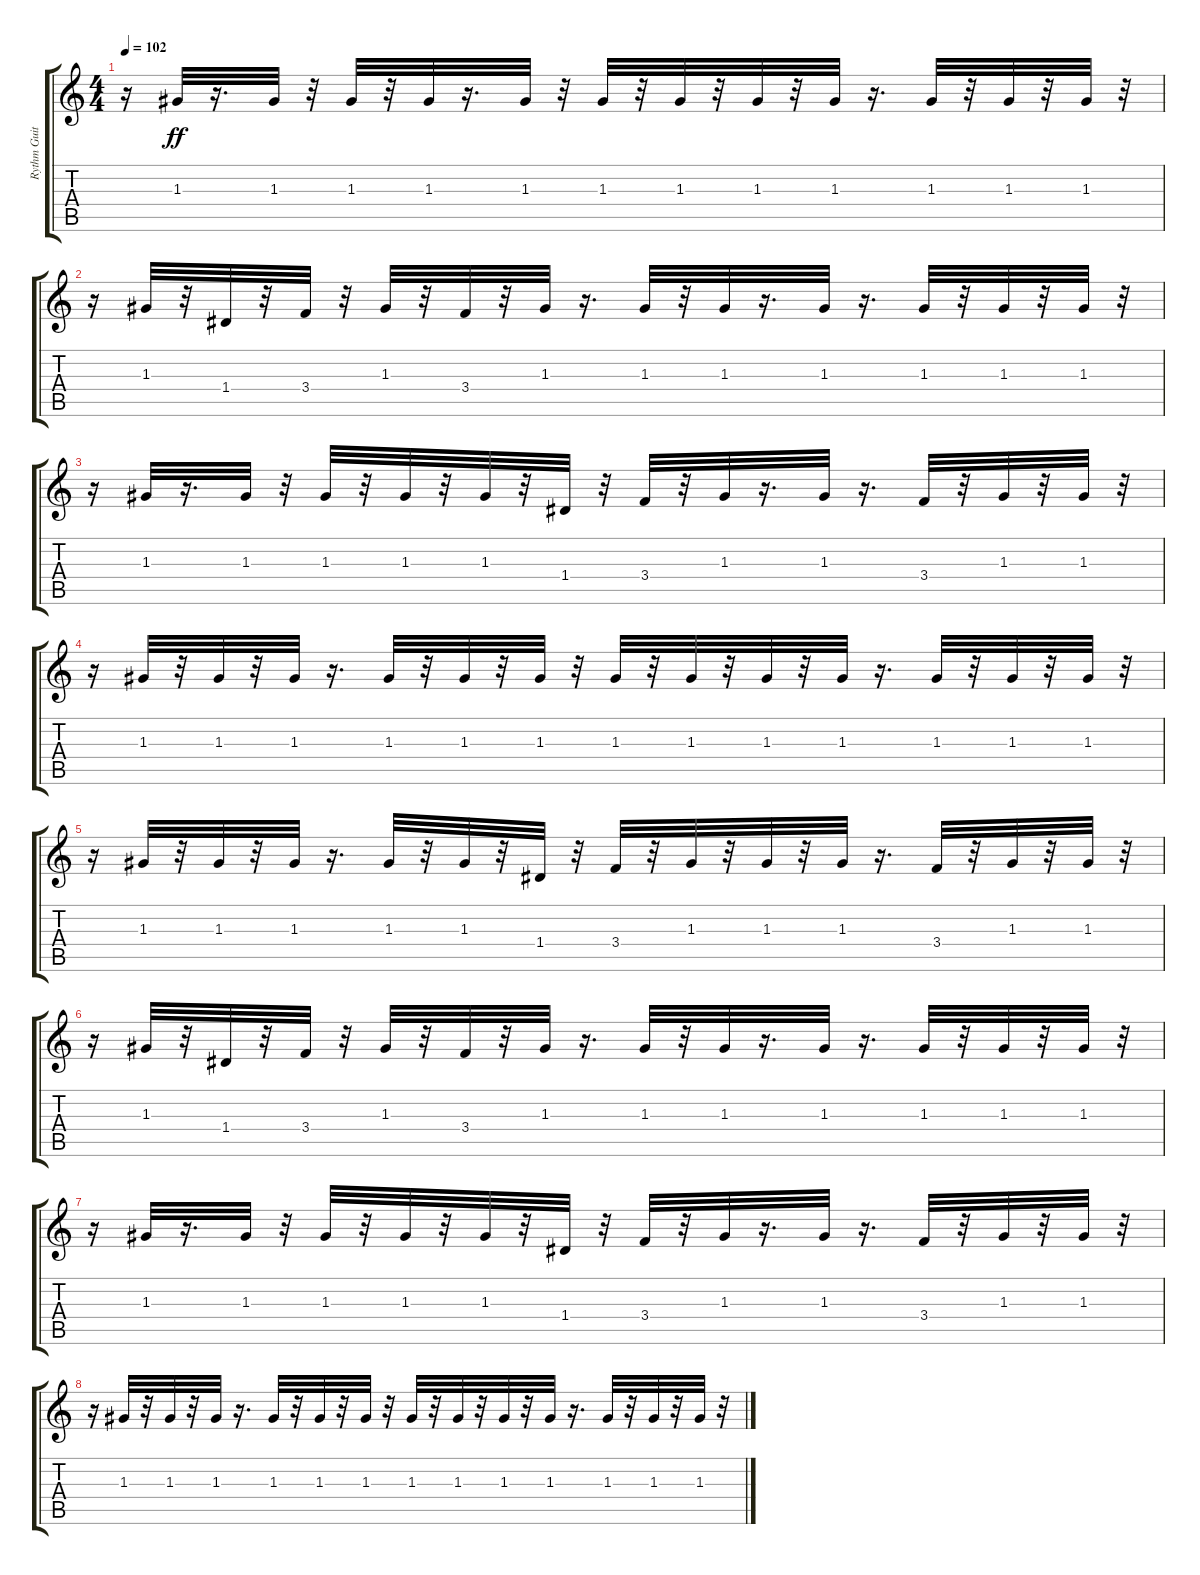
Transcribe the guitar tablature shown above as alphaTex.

\track ("Rythm Guitar" "Rythm Guit") {instrument electricguitarmuted}
\staff {score tabs}
\tuning (E4 B3 G3 D3 A2 E2) {hide}
\ts (4 4)
\tempo 102
\clef g2
\ks c
r.16{dy ff} 1.3.32 r.16{d} 1.3.32 r.32 1.3.32 r.32 1.3.32 r.16{d} 1.3.32 r.32 1.3.32 r.32 1.3.32 r.32 1.3.32 r.32 1.3.32 r.16{d} 1.3.32 r.32 1.3.32 r.32 1.3.32 r.32 |
r.16 1.3.32 r.32 1.4.32 r.32 3.4.32 r.32 1.3.32 r.32 3.4.32 r.32 1.3.32 r.16{d} 1.3.32 r.32 1.3.32 r.16{d} 1.3.32 r.16{d} 1.3.32 r.32 1.3.32 r.32 1.3.32 r.32 |
r.16 1.3.32 r.16{d} 1.3.32 r.32 1.3.32 r.32 1.3.32 r.32 1.3.32 r.32 1.4.32 r.32 3.4.32 r.32 1.3.32 r.16{d} 1.3.32 r.16{d} 3.4.32 r.32 1.3.32 r.32 1.3.32 r.32 |
r.16 1.3.32 r.32 1.3.32 r.32 1.3.32 r.16{d} 1.3.32 r.32 1.3.32 r.32 1.3.32 r.32 1.3.32 r.32 1.3.32 r.32 1.3.32 r.32 1.3.32 r.16{d} 1.3.32 r.32 1.3.32 r.32 1.3.32 r.32 |
r.16 1.3.32 r.32 1.3.32 r.32 1.3.32 r.16{d} 1.3.32 r.32 1.3.32 r.32 1.4.32 r.32 3.4.32 r.32 1.3.32 r.32 1.3.32 r.32 1.3.32 r.16{d} 3.4.32 r.32 1.3.32 r.32 1.3.32 r.32 |
r.16 1.3.32 r.32 1.4.32 r.32 3.4.32 r.32 1.3.32 r.32 3.4.32 r.32 1.3.32 r.16{d} 1.3.32 r.32 1.3.32 r.16{d} 1.3.32 r.16{d} 1.3.32 r.32 1.3.32 r.32 1.3.32 r.32 |
r.16 1.3.32 r.16{d} 1.3.32 r.32 1.3.32 r.32 1.3.32 r.32 1.3.32 r.32 1.4.32 r.32 3.4.32 r.32 1.3.32 r.16{d} 1.3.32 r.16{d} 3.4.32 r.32 1.3.32 r.32 1.3.32 r.32 |
r.16 1.3.32 r.32 1.3.32 r.32 1.3.32 r.16{d} 1.3.32 r.32 1.3.32 r.32 1.3.32 r.32 1.3.32 r.32 1.3.32 r.32 1.3.32 r.32 1.3.32 r.16{d} 1.3.32 r.32 1.3.32 r.32 1.3.32 r.32
